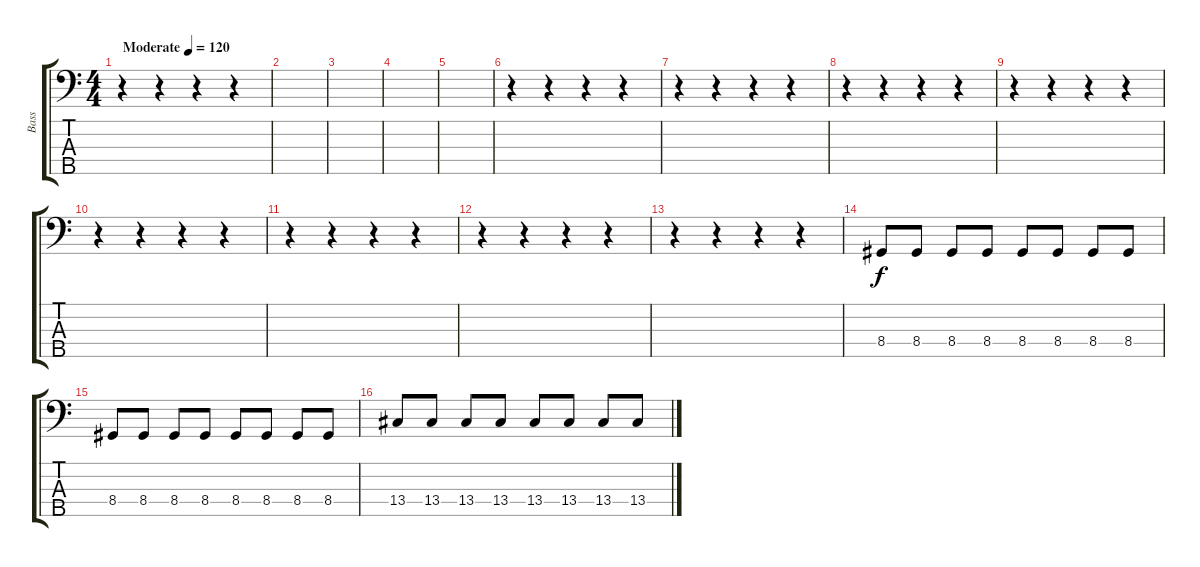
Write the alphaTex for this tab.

\track ("Bass" "Bass") {instrument electricbassfinger}
\staff {score tabs}
\tuning (Eb2 Bb1 F1 C1 G0) {hide}
\ts (4 4)
\tempo (120 "Moderate")
\clef f4
\ks c
r.4{dy f instrument electricbassfinger} r.4 r.4 r.4 |
|
|
|
|
r.4 r.4 r.4 r.4 |
r.4 r.4 r.4 r.4 |
r.4 r.4 r.4 r.4 |
r.4 r.4 r.4 r.4 |
r.4 r.4 r.4 r.4 |
r.4 r.4 r.4 r.4 |
r.4 r.4 r.4 r.4 |
r.4 r.4 r.4 r.4 |
8.4.8 8.4.8 8.4.8 8.4.8 8.4.8 8.4.8 8.4.8 8.4.8 |
8.4.8 8.4.8 8.4.8 8.4.8 8.4.8 8.4.8 8.4.8 8.4.8 |
13.4.8 13.4.8 13.4.8 13.4.8 13.4.8 13.4.8 13.4.8 13.4.8
